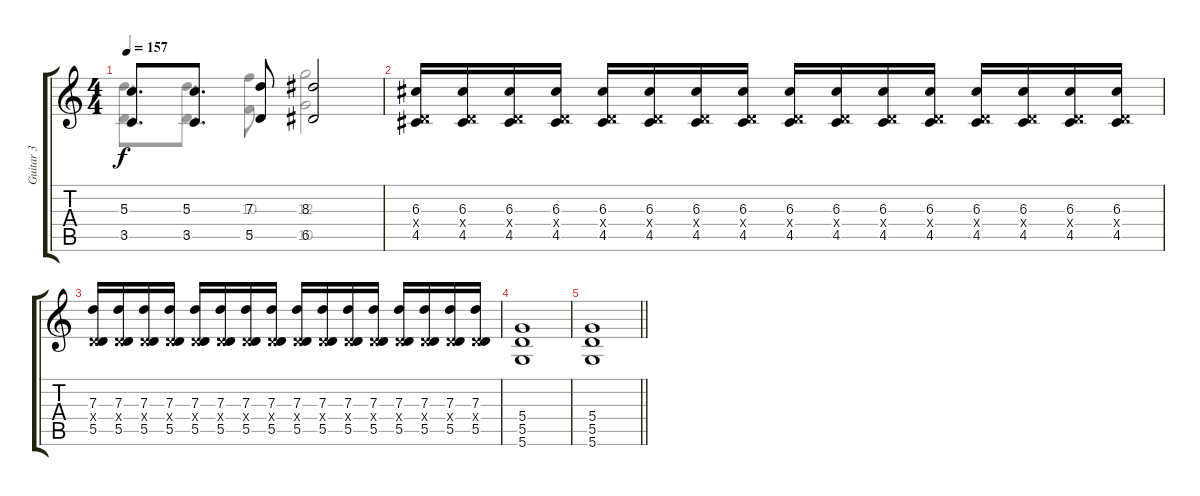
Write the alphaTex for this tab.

\track ("Guitar 3" "Guitar 3") {instrument overdrivenguitar}
\staff {score tabs}
\tuning (E4 B3 G3 D3 A2 D2) {hide}
\voice
\ts (4 4)
\tempo 157
\clef g2
\ks c
(5.3 3.5).8{d dy f} (5.3 3.5).8{d} (7.3 5.5).8 (8.3 6.5).2 |
(6.3 0.4{x} 4.5).16 (6.3 0.4{x} 4.5).16 (6.3 0.4{x} 4.5).16 (6.3 0.4{x} 4.5).16 (6.3 0.4{x} 4.5).16 (6.3 0.4{x} 4.5).16 (6.3 0.4{x} 4.5).16 (6.3 0.4{x} 4.5).16 (6.3 0.4{x} 4.5).16 (6.3 0.4{x} 4.5).16 (6.3 0.4{x} 4.5).16 (6.3 0.4{x} 4.5).16 (6.3 0.4{x} 4.5).16 (6.3 0.4{x} 4.5).16 (6.3 0.4{x} 4.5).16 (6.3 0.4{x} 4.5).16 |
(7.3 0.4{x} 5.5).16 (7.3 0.4{x} 5.5).16 (7.3 0.4{x} 5.5).16 (7.3 0.4{x} 5.5).16 (7.3 0.4{x} 5.5).16 (7.3 0.4{x} 5.5).16 (7.3 0.4{x} 5.5).16 (7.3 0.4{x} 5.5).16 (7.3 0.4{x} 5.5).16 (7.3 0.4{x} 5.5).16 (7.3 0.4{x} 5.5).16 (7.3 0.4{x} 5.5).16 (7.3 0.4{x} 5.5).16 (7.3 0.4{x} 5.5).16 (7.3 0.4{x} 5.5).16 (7.3 0.4{x} 5.5).16 |
(5.4 5.5 5.6).1 |
\barLineRight lightlight
(5.4 5.5 5.6).1 |
|
|
|
|
|
|
|
|
|
|
\voice
\clef g2
\ottava regular
\simile none
\ks c
(8.3 6.5).8{d dy f} (8.3 6.5).8{d} (10.3 8.5).8 (12.3 10.5).2 |
|
|
|
\barLineRight lightlight
|
|
|
|
|
|
|
|
|
|
|
